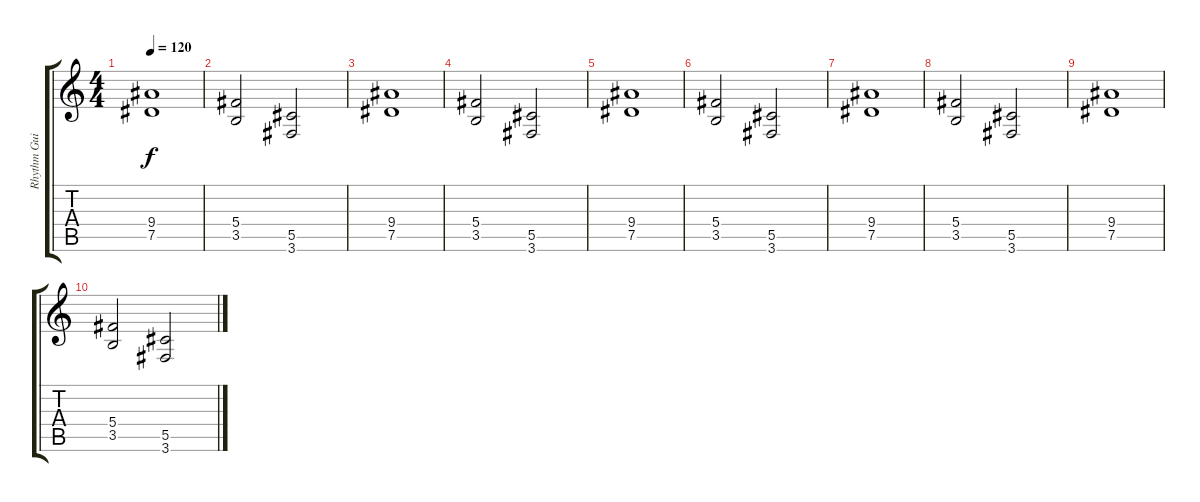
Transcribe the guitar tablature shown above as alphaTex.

\track ("Rhythm Guitar" "Rhythm Gui") {instrument distortionguitar}
\staff {score tabs}
\tuning (Eb4 Bb3 Gb3 Db3 Ab2 Eb2) {hide}
\ts (4 4)
\tempo 120
\clef g2
\ks c
(9.4 7.5).1{dy f} |
(5.4 3.5).2 (5.5 3.6).2 |
(9.4 7.5).1 |
(5.4 3.5).2 (5.5 3.6).2 |
(9.4 7.5).1 |
(5.4 3.5).2 (5.5 3.6).2 |
(9.4 7.5).1 |
(5.4 3.5).2 (5.5 3.6).2 |
(9.4 7.5).1 |
(5.4 3.5).2 (5.5 3.6).2
